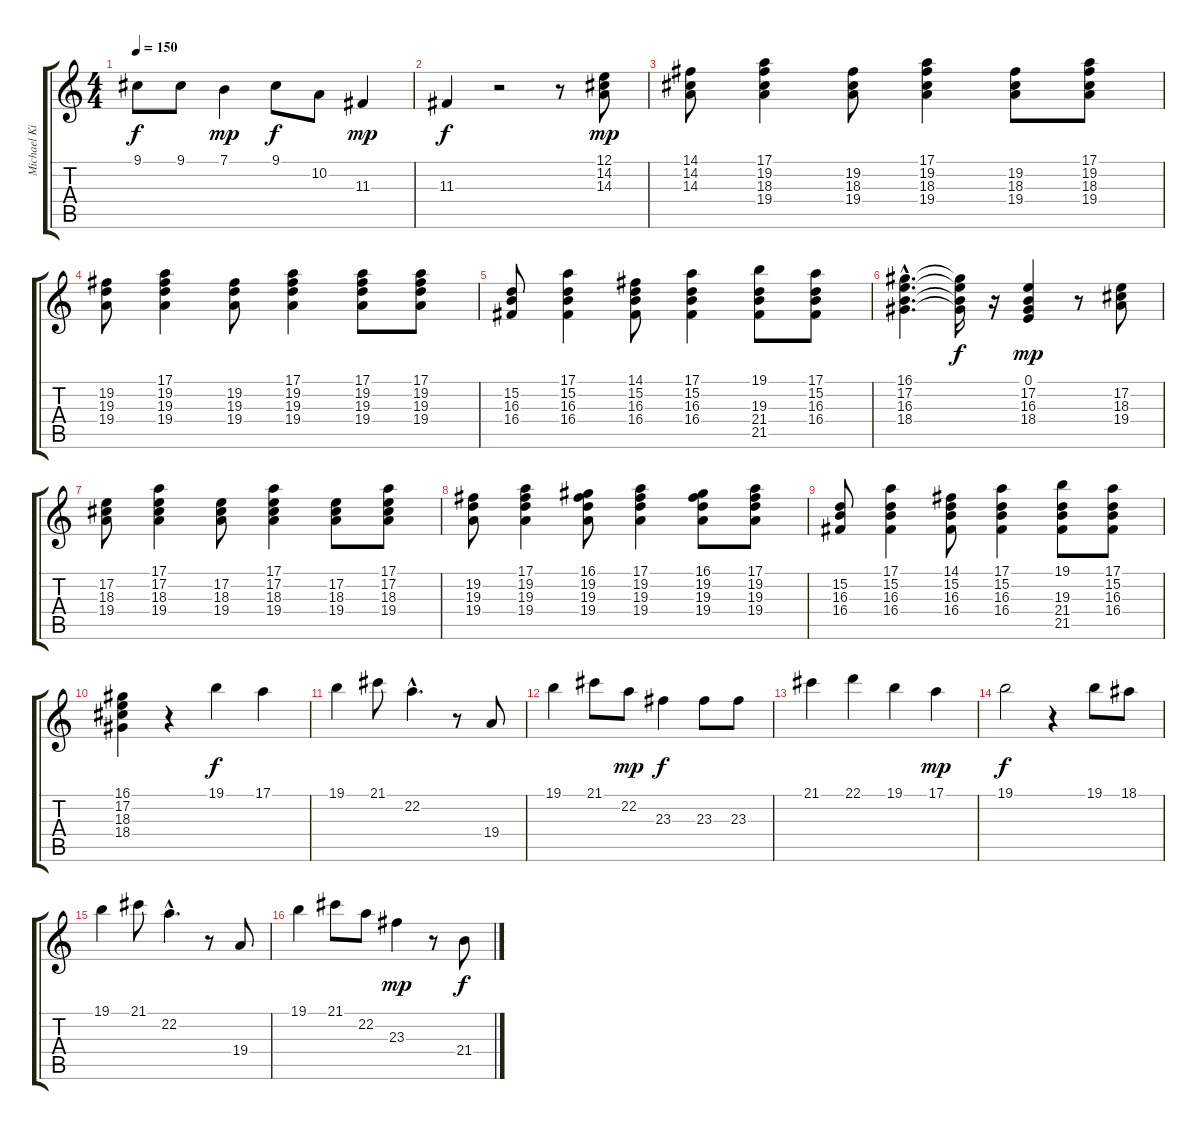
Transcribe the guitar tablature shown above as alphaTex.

\track ("Michael Kiske(Vocal)" "Michael Ki") {instrument tenorsax}
\staff {score tabs}
\tuning (E4 B3 G3 D3 A2 E2) {hide}
\ts (4 4)
\tempo 150
\clef g2
\ks c
9.1.8{dy f} 9.1.8 7.1.4{dy mp} 9.1.8{dy f} 10.2.8 11.3.4{dy mp} |
11.3.4{dy f} r.2 r.8 (12.1 14.2 14.3).8{dy mp} |
(14.1 14.2 14.3).8 (17.1 19.2 18.3 19.4).4 (19.2 18.3 19.4).8 (17.1 19.2 18.3 19.4).4 (19.2 18.3 19.4).8 (17.1 19.2 18.3 19.4).8 |
(19.2 19.3 19.4).8 (17.1 19.2 19.3 19.4).4 (19.2 19.3 19.4).8 (17.1 19.2 19.3 19.4).4 (17.1 19.2 19.3 19.4).8 (17.1 19.2 19.3 19.4).8 |
(15.2 16.3 16.4).8 (17.1 15.2 16.3 16.4).4 (14.1 15.2 16.3 16.4).8 (17.1 15.2 16.3 16.4).4 (19.1 19.3 21.4 21.5).8 (17.1 15.2 16.3 16.4).8 |
(16.1{hac} 17.2{hac} 16.3{hac} 18.4{hac}).4{d} (16.1{t} 17.2{t} 16.3{t} 18.4{t}).16{dy f} r.16 (0.1 17.2 16.3 18.4).4{dy mp} r.8 (17.2 18.3 19.4).8 |
(17.2 18.3 19.4).8 (17.1 17.2 18.3 19.4).4 (17.2 18.3 19.4).8 (17.1 17.2 18.3 19.4).4 (17.2 18.3 19.4).8 (17.1 17.2 18.3 19.4).8 |
(19.2 19.3 19.4).8 (17.1 19.2 19.3 19.4).4 (16.1 19.2 19.3 19.4).8 (17.1 19.2 19.3 19.4).4 (16.1 19.2 19.3 19.4).8 (17.1 19.2 19.3 19.4).8 |
(15.2 16.3 16.4).8 (17.1 15.2 16.3 16.4).4 (14.1 15.2 16.3 16.4).8 (17.1 15.2 16.3 16.4).4 (19.1 19.3 21.4 21.5).8 (17.1 15.2 16.3 16.4).8 |
(16.1 17.2 18.3 18.4).4 r.4 19.1.4{dy f} 17.1.4 |
19.1.4 21.1.8 22.2{hac}.4{d} r.8 19.4.8 |
19.1.4 21.1.8 22.2.8{dy mp} 23.3.4{dy f} 23.3.8 23.3.8 |
21.1.4 22.1.4 19.1.4 17.1.4{dy mp} |
19.1.2{dy f} r.4 19.1.8 18.1.8 |
19.1.4 21.1.8 22.2{hac}.4{d} r.8 19.4.8 |
19.1.4 21.1.8 22.2.8 23.3.4{dy mp} r.8 21.4.8{dy f}
